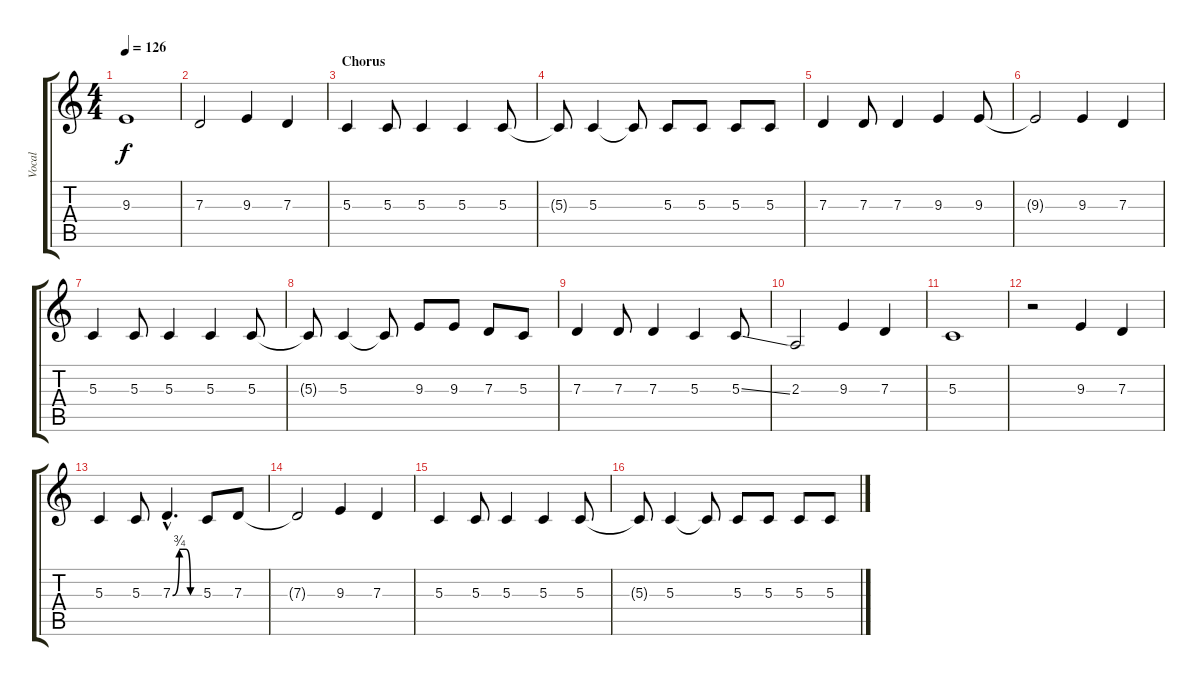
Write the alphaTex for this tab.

\track ("Vocal" "Vocal") {instrument tenorsax}
\staff {score tabs}
\tuning (E4 B3 G3 D3 A2 E2) {hide}
\ts (4 4)
\tempo 126
\clef g2
\ks c
9.3.1{dy f} |
7.3.2 9.3.4 7.3.4 |
\section ("" "Chorus")
5.3.4 5.3.8 5.3.4 5.3.4 5.3.8 |
5.3{t}.8 5.3.4 5.3{t}.8 5.3.8 5.3.8 5.3.8 5.3.8 |
7.3.4 7.3.8 7.3.4 9.3.4 9.3.8 |
9.3{t}.2 9.3.4 7.3.4 |
5.3.4 5.3.8 5.3.4 5.3.4 5.3.8 |
5.3{t}.8 5.3.4 5.3{t}.8 9.3.8 9.3.8 7.3.8 5.3.8 |
7.3.4 7.3.8 7.3.4 5.3.4 5.3{ss}.8 |
2.3.2 9.3.4 7.3.4 |
5.3.1 |
r.2 9.3.4 7.3.4 |
5.3.4 5.3.8 7.3{be (custom 0 0 15 3 30 3 40 0 50 0 55 0 60 0) hac}.4{d} 5.3.8 7.3.8 |
7.3{t}.2 9.3.4 7.3.4 |
5.3.4 5.3.8 5.3.4 5.3.4 5.3.8 |
5.3{t}.8 5.3.4 5.3{t}.8 5.3.8 5.3.8 5.3.8 5.3.8
